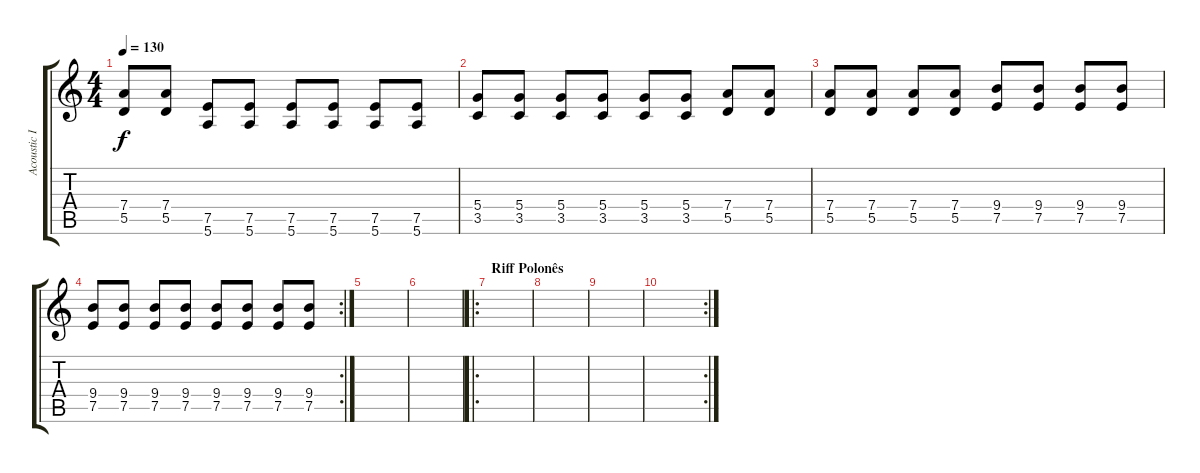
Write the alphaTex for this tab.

\track ("Acoustic IV" "Acoustic I") {instrument electricguitarjazz}
\staff {score tabs}
\tuning (E4 B3 G3 D3 A2 E2) {hide}
\ts (4 4)
\tempo 130
\clef g2
\ks c
(7.4 5.5).8{dy f} (7.4 5.5).8 (7.5 5.6).8 (7.5 5.6).8 (7.5 5.6).8 (7.5 5.6).8 (7.5 5.6).8 (7.5 5.6).8 |
(5.4 3.5).8 (5.4 3.5).8 (5.4 3.5).8 (5.4 3.5).8 (5.4 3.5).8 (5.4 3.5).8 (7.4 5.5).8 (7.4 5.5).8 |
(7.4 5.5).8 (7.4 5.5).8 (7.4 5.5).8 (7.4 5.5).8 (9.4 7.5).8 (9.4 7.5).8 (9.4 7.5).8 (9.4 7.5).8 |
\rc 2
(9.4 7.5).8 (9.4 7.5).8 (9.4 7.5).8 (9.4 7.5).8 (9.4 7.5).8 (9.4 7.5).8 (9.4 7.5).8 (9.4 7.5).8 |
|
|
\ro
\section ("" "Riff Polonês")
|
|
|
\rc 2
